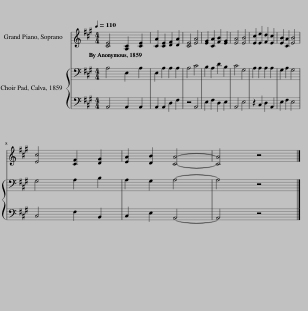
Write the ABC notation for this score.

X:1
%%score 1 { 2 | 3 }
L:1/8
Q:1/4=110
M:4/4
I:linebreak $
K:A
V:1 treble
V:2 bass
V:3 bass
V:1
 [CE]4 [A,C]2 [CE]2 | [CA]2 [CE]2 [DF]2 [DA]2 | [CE]4 [EA]4 | [EG]2 [CA]2 [FB]2 [EG]2 | [EA]4 [EB]4 | %5
 [Ec]2 [Ee]2 [Fd]2 [Ec]2 | [EB]2 [CA]2 [EB]4 |$ [Ec]4 [CF]2 [DG]2 | [EA]2 [DB]2 [CA]4- | [CA]4 z4 |] %10
V:2
 A,4 E,2 A,2 | E,2 A,2 A,2 A,2 | A,4 C4 | B,2 A,2 D2 B,2 | C4 G,4 | %5
 A,2 A,2 A,2 A,2 | G,2 A,2 G,4 |$ G,4 A,2 B,2 | A,2 G,2 A,4- | A,4 z4 |] %10
V:3
 A,,4 A,,2 A,,2 | A,,2 A,,2 D,2 F,2 | z4 A,,4 | E,2 F,2 D,2 E,2 | A,,4 E,4 | %5
 z2 C,2 D,2 A,,2 | E,2 F,2 E,4 |$ C,4 F,2 B,,2 | C,2 E,2 A,,4- | A,,4 z4 |] %10
